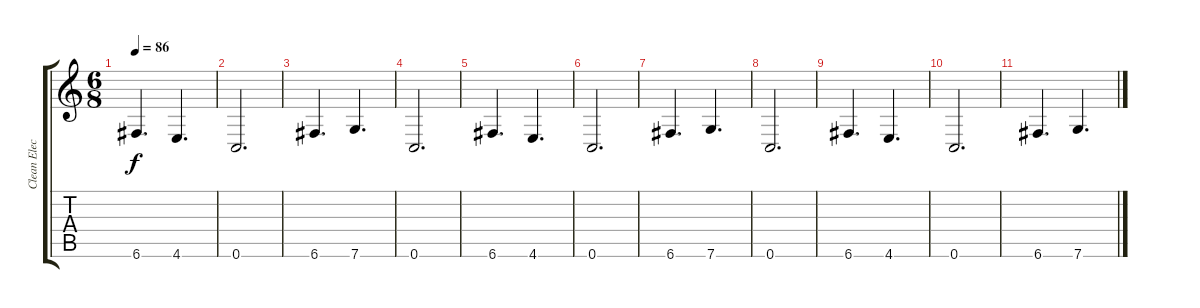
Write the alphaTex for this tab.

\track ("Clean Electric" "Clean Elec") {instrument acousticguitarnylon bank 3}
\staff {score tabs}
\tuning (E4 C4 G3 C3 G2 C2) {hide}
\ts (6 8)
\tempo 86
\clef g2
\ks c
6.6.4{d dy f} 4.6.4{d} |
0.6.2{d} |
6.6.4{d} 7.6.4{d} |
0.6.2{d} |
6.6.4{d} 4.6.4{d} |
0.6.2{d} |
6.6.4{d} 7.6.4{d} |
0.6.2{d} |
6.6.4{d} 4.6.4{d} |
0.6.2{d} |
6.6.4{d} 7.6.4{d}
